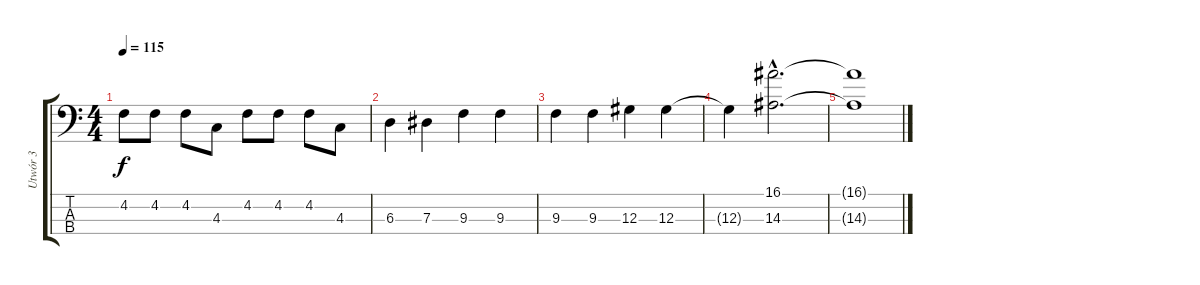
\track ("Utwór 3" "Utwór 3") {instrument electricbassfinger}
\staff {score tabs}
\tuning (Gb2 Db2 Ab1 Eb1) {hide}
\ts (4 4)
\tempo 115
\clef f4
\ks c
4.2.8{dy f} 4.2.8 4.2.8 4.3.8 4.2.8 4.2.8 4.2.8 4.3.8 |
6.3.4 7.3.4 9.3.4 9.3.4 |
9.3.4 9.3.4 12.3.4 12.3.4 |
12.3{t}.4 (16.1{hac} 14.3{hac}).2{d} |
(16.1{t} 14.3{t}).1
